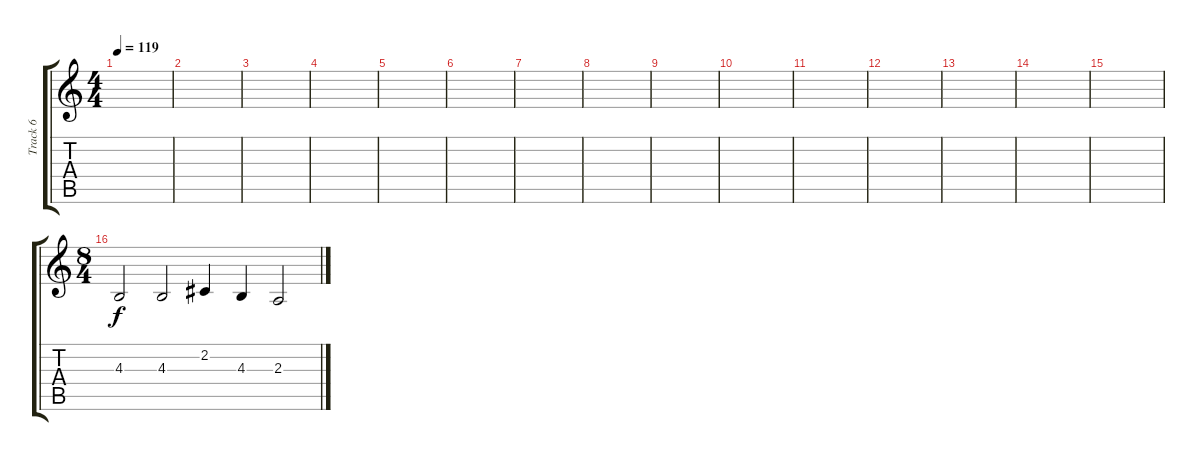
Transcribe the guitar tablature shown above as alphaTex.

\track ("Track 6" "Track 6") {instrument lead8bassandlead}
\staff {score tabs}
\tuning (E4 B3 G3 D3 A2 E2) {hide}
\ts (4 4)
\tempo 119
\clef g2
\ks c
|
|
|
|
|
|
|
|
|
|
|
|
|
|
|
\ts (8 4)
4.3.2 4.3.2 2.2.4 4.3.4 2.3.2
